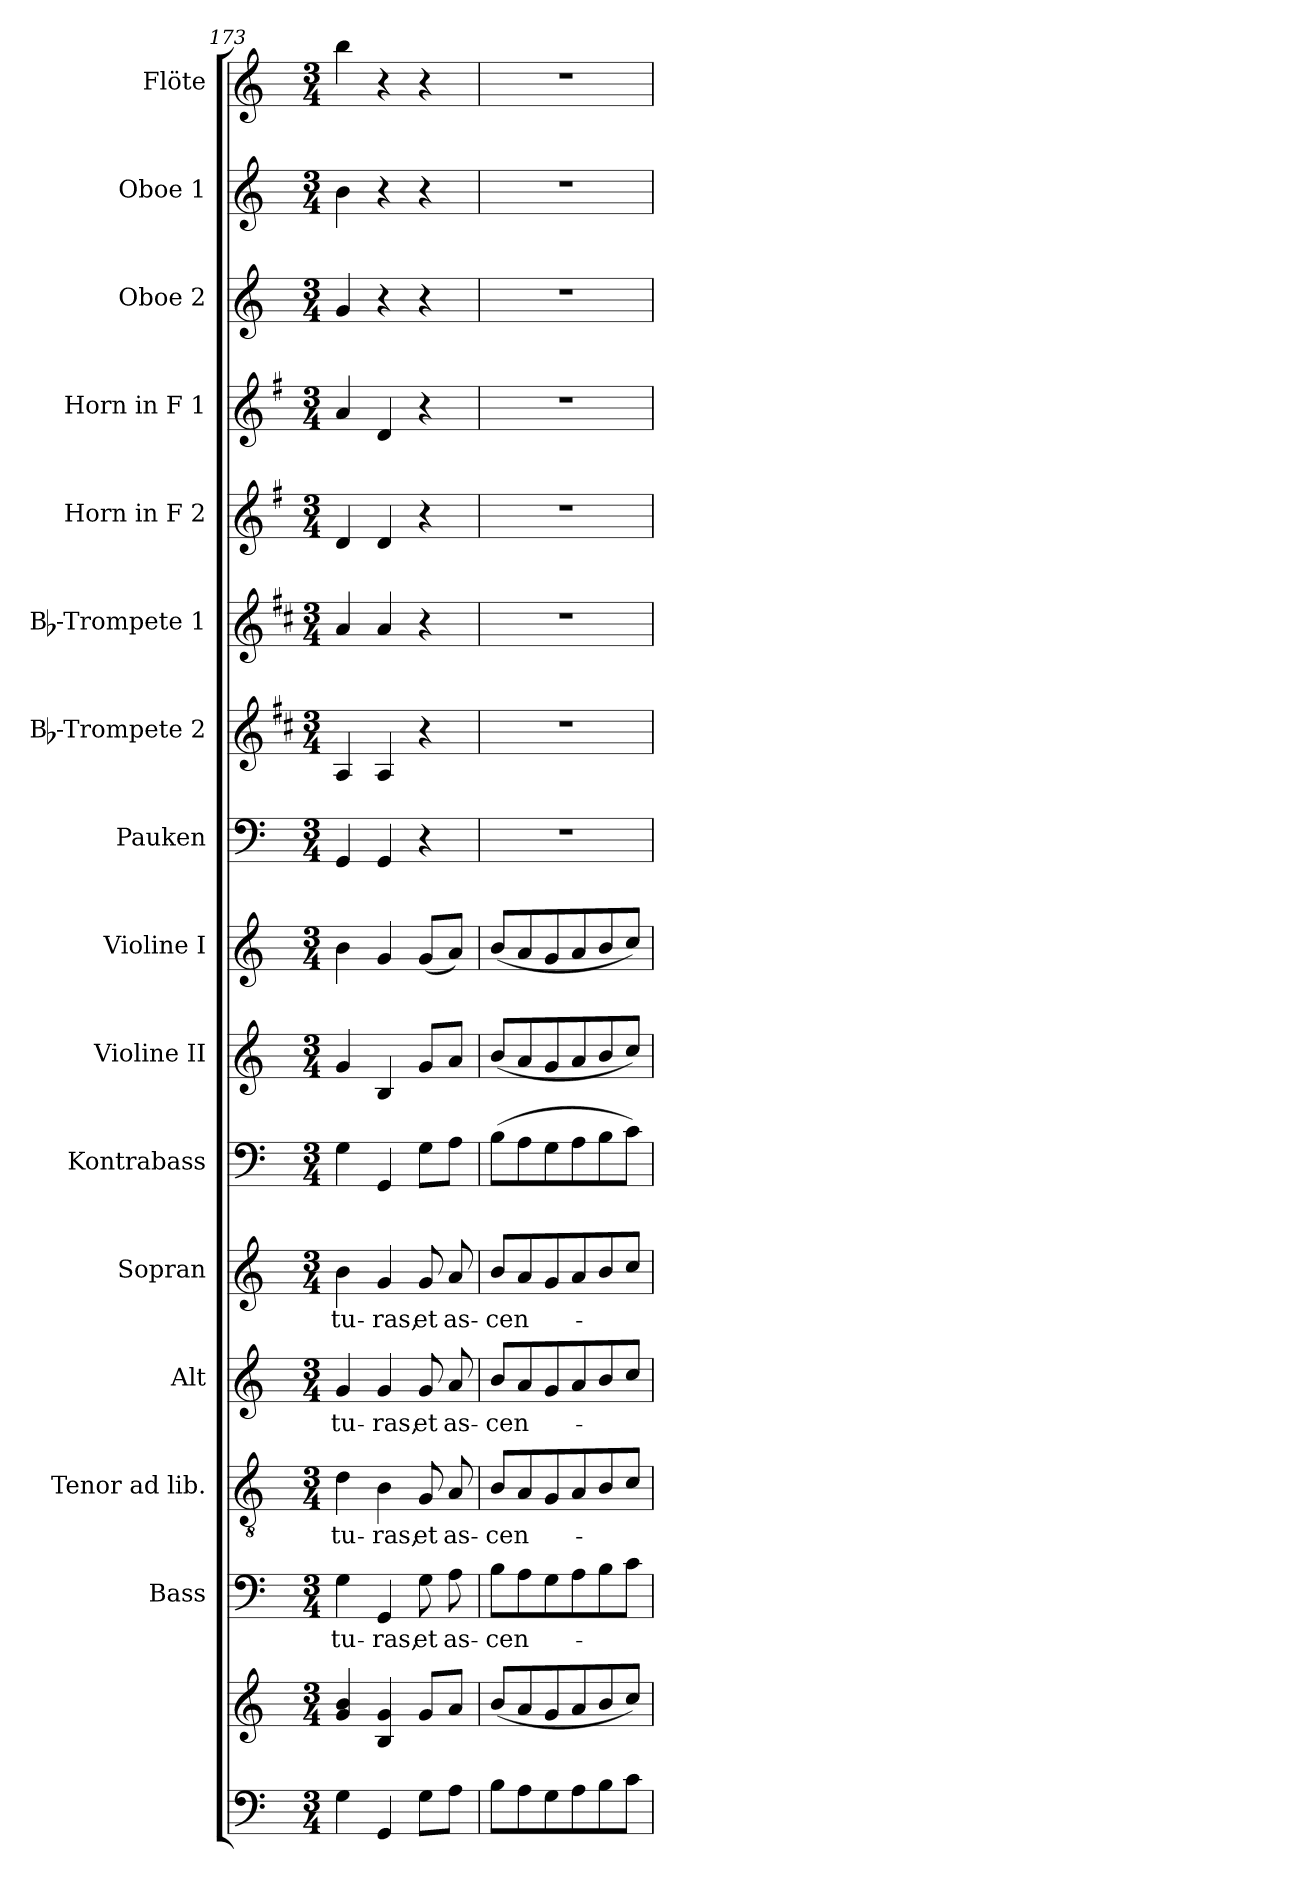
**kern	**kern	**kern	**text	**kern	**text	**kern	**text	**kern	**text	**kern	**kern	**kern	**kern	**kern	**kern	**kern	**kern	**kern	**kern	**kern
*part16	*part16	*part15	*part15	*part14	*part14	*part13	*part13	*part12	*part12	*part11	*part10	*part9	*part8	*part7	*part6	*part5	*part4	*part3	*part2	*part1
*staff17	*staff16	*staff15	*staff15	*staff14	*staff14	*staff13	*staff13	*staff12	*staff12	*staff11	*staff10	*staff9	*staff8	*staff7	*staff6	*staff5	*staff4	*staff3	*staff2	*staff1
*	*	*I"Bass	*	*I"Tenor ad lib.	*	*I"Alt	*	*I"Sopran	*	*I"Kontrabass	*I"Violine II	*I"Violine I	*I"Pauken	*I"Bb-Trompete 2	*I"Bb-Trompete 1	*I"Horn in F 2	*I"Horn in F 1	*I"Oboe 2	*I"Oboe 1	*I"Flöte
*	*	*I'B.	*	*I'T.	*	*I'A.	*	*I'S.	*	*I'Kb.	*I'Vl. II	*I'Vl. I	*I'Pk.	*I'Bb Trp. 2	*I'Bb Trp. 1	*	*	*I'Ob. 2	*I'Ob. 1	*I'Fl.
*clefF4	*clefG2	*clefF4	*	*clefGv2	*	*clefG2	*	*clefG2	*	*clefF4	*clefG2	*clefG2	*clefF4	*clefG2	*clefG2	*clefG2	*clefG2	*clefG2	*clefG2	*clefG2
*	*	*	*	*	*	*	*	*	*	*ITrd7c12	*	*	*	*ITrd1c2	*ITrd1c2	*ITrd4c7	*ITrd4c7	*	*	*
*k[]	*k[]	*k[]	*	*k[]	*	*k[]	*	*k[]	*	*k[]	*k[]	*k[]	*k[]	*k[]	*k[]	*k[]	*k[]	*k[]	*k[]	*k[]
*C:	*C:	*C:	*	*C:	*	*C:	*	*C:	*	*C:	*C:	*C:	*C:	*C:	*C:	*C:	*C:	*C:	*C:	*C:
*M3/4	*M3/4	*M3/4	*	*M3/4	*	*M3/4	*	*M3/4	*	*M3/4	*M3/4	*M3/4	*M3/4	*M3/4	*M3/4	*M3/4	*M3/4	*M3/4	*M3/4	*M3/4
=173	=173	=173	=173	=173	=173	=173	=173	=173	=173	=173	=173	=173	=173	=173	=173	=173	=173	=173	=173	=173
!	!	!	!LO:LY:b	!	!LO:LY:b	!	!LO:LY:b	!	!LO:LY:b	!	!	!	!	!	!	!	!	!	!	!
4G\	4g/ 4b/	4G\	-tu-	4d\	-tu-	4g/	-tu-	4b\	-tu-	4GG\	4g/	4b\	4GG/	4G/	4g/	4G/	4d/	4g/	4b\	4bb\
!	!	!	!LO:LY:b	!	!LO:LY:b	!	!LO:LY:b	!	!LO:LY:b	!	!	!	!	!	!	!	!	!	!	!
4GG/	4B/ 4g/	4GG/	-ras,	4B\	-ras,	4g/	-ras,	4g/	-ras,	4GGG/	4B/	4g/	4GG/	4G/	4g/	4G/	4G/	4r	4r	4r
!	!	!	!LO:LY:b	!	!LO:LY:b	!	!LO:LY:b	!	!LO:LY:b	!	!	!	!	!	!	!	!	!	!	!
8G\L	8g/L	8G\	et	8G/	et	8g/	et	8g/	et	8GG\L	8g/L	(<8g/L	4r	4r	4r	4r	4r	4r	4r	4r
!	!	!	!LO:LY:b	!	!LO:LY:b	!	!LO:LY:b	!	!LO:LY:b	!	!	!	!	!	!	!	!	!	!	!
8A\J	8a/J	8A\	as-	8A/	as-	8a/	as-	8a/	as-	8AA\J	8a/J	8a/J)	.	.	.	.	.	.	.	.
=174	=174	=174	=174	=174	=174	=174	=174	=174	=174	=174	=174	=174	=174	=174	=174	=174	=174	=174	=174	=174
!	!	!	!LO:LY:b	!	!LO:LY:b	!	!LO:LY:b	!	!LO:LY:b	!	!	!	!	!	!	!	!	!	!	!
8B\L	(<8b/L	8B\L	-cen-	8B/L	-cen-	8b/L	-cen-	8b/L	-cen-	(>8BB\L	(<8b/L	(<8b/L	2.r	2.r	2.r	2.r	2.r	2.r	2.r	2.r
8A\	8a/	8A\	.	8A/	.	8a/	.	8a/	.	8AA\	8a/	8a/	.	.	.	.	.	.	.	.
8G\	8g/	8G\	.	8G/	.	8g/	.	8g/	.	8GG\	8g/	8g/	.	.	.	.	.	.	.	.
8A\	8a/	8A\	.	8A/	.	8a/	.	8a/	.	8AA\	8a/	8a/	.	.	.	.	.	.	.	.
8B\	8b/	8B\	.	8B/	.	8b/	.	8b/	.	8BB\	8b/	8b/	.	.	.	.	.	.	.	.
8c\J	8cc/J)	8c\J	.	8c/J	.	8cc/J	.	8cc/J	.	8C\J)	8cc/J)	8cc/J)	.	.	.	.	.	.	.	.
=	=	=	=	=	=	=	=	=	=	=	=	=	=	=	=	=	=	=	=	=
*-	*-	*-	*-	*-	*-	*-	*-	*-	*-	*-	*-	*-	*-	*-	*-	*-	*-	*-	*-	*-
